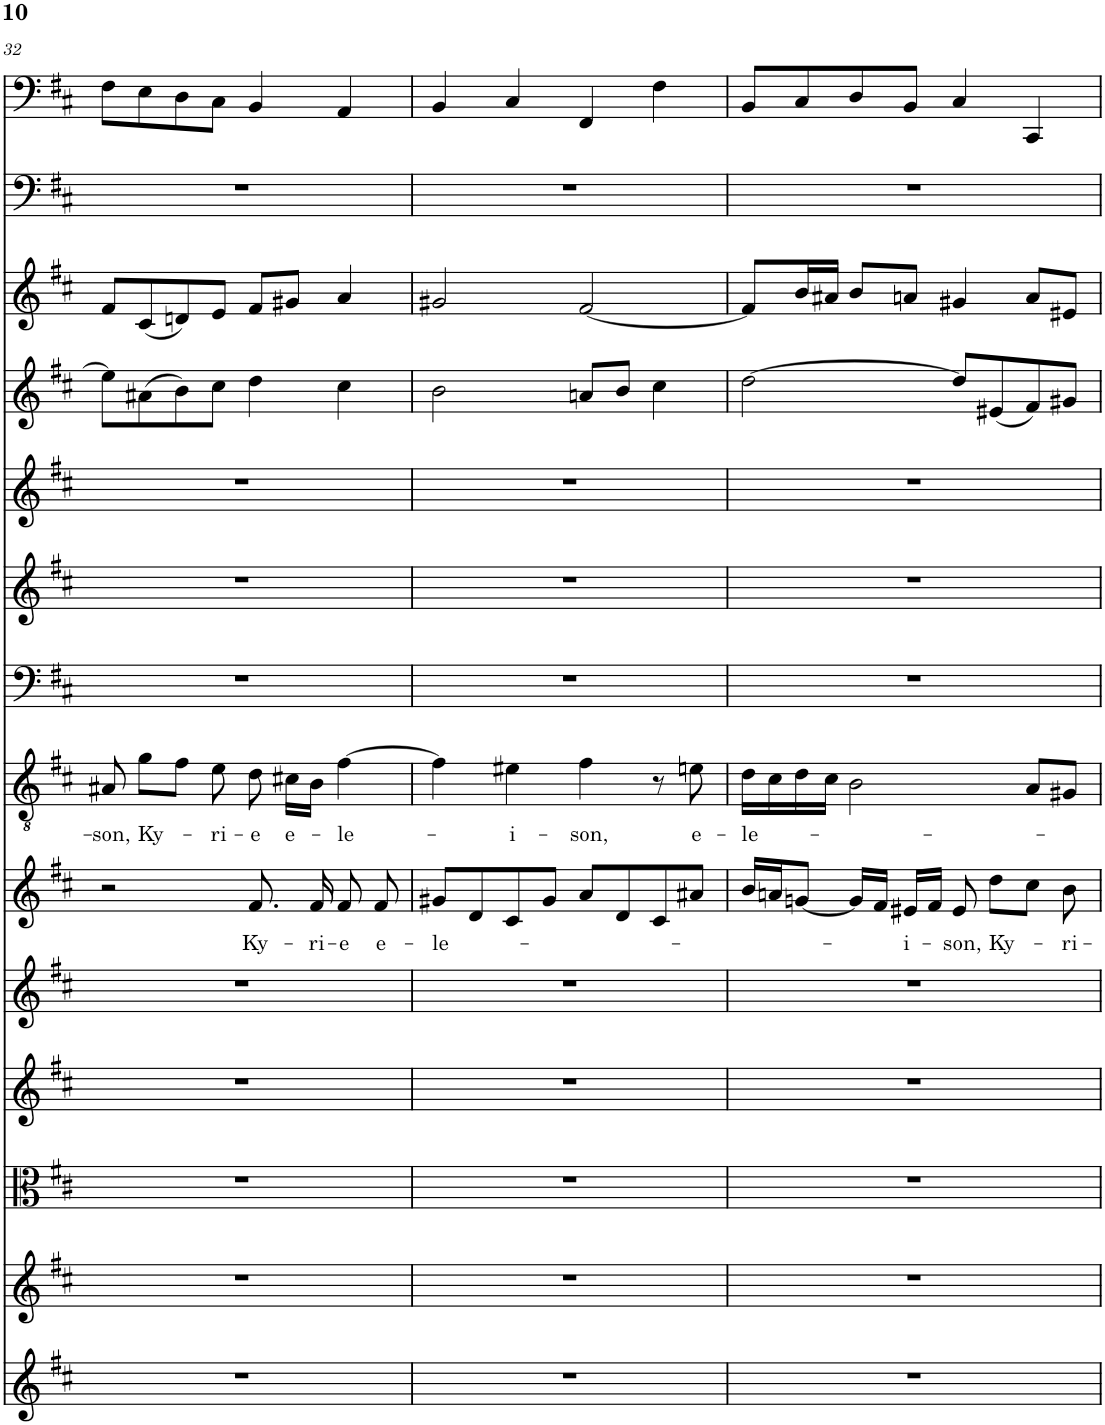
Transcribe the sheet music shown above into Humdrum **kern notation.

**kern	**kern	**kern	**kern	**kern	**kern	**text	**kern	**text	**kern	**kern	**kern	**kern	**kern	**kern	**kern
*part14	*part13	*part12	*part11	*part10	*part9	*part9	*part8	*part8	*part7	*part6	*part5	*part4	*part3	*part2	*part1
*staff14	*staff13	*staff12	*staff11	*staff10	*staff9	*staff9	*staff8	*staff8	*staff7	*staff6	*staff5	*staff4	*staff3	*staff2	*staff1
*I"Piano	*I"Piano	*I"Piano	*I"Piano	*I"Piano	*I"Piano	*	*I"Piano	*	*I"Piano	*I"Piano	*I"Piano	*I"Piano	*I"Piano	*I"Piano	*I"Piano
*I'Pno	*I'Pno	*I'Pno	*I'Pno	*I'Pno	*I'Pno	*	*I'Pno	*	*I'Pno	*I'Pno	*I'Pno	*I'Pno	*I'Pno	*I'Pno	*I'Pno
!!LO:PB:g=z
*clefG2	*clefG2	*clefC3	*clefG2	*clefG2	*clefG2	*	*clefGv2	*	*clefF4	*clefG2	*clefG2	*clefG2	*clefG2	*clefF4	*clefF4
*k[f#c#]	*k[f#c#]	*k[f#c#]	*k[f#c#]	*k[f#c#]	*k[f#c#]	*	*k[f#c#]	*	*k[f#c#]	*k[f#c#]	*k[f#c#]	*k[f#c#]	*k[f#c#]	*k[f#c#]	*k[f#c#]
*b:	*b:	*b:	*b:	*b:	*b:	*	*b:	*	*b:	*b:	*b:	*b:	*b:	*b:	*b:
*M4/4	*M4/4	*M4/4	*M4/4	*M4/4	*M4/4	*	*M4/4	*	*M4/4	*M4/4	*M4/4	*M4/4	*M4/4	*M4/4	*M4/4
=32	=32	=32	=32	=32	=32	=32	=32	=32	=32	=32	=32	=32	=32	=32	=32
!	!	!	!	!	!	!	!	!LO:LY:b	!	!	!	!	!	!	!
1r	1r	1r	1r	1r	2r	.	8A#X/	-son,	1r	1r	1r	8ee\L]	8f#/L	1r	8F#\L
!	!	!	!	!	!	!	!	!LO:LY:b	!	!	!	!	!	!	!
.	.	.	.	.	.	.	8g\L	Ky-	.	.	.	(8a#X\	(8c#/	.	8E\
.	.	.	.	.	.	.	8f#\J	.	.	.	.	8b\)	8dn/)	.	8D\
!	!	!	!	!	!	!	!	!LO:LY:b	!	!	!	!	!	!	!
.	.	.	.	.	.	.	8e\	-ri-	.	.	.	8cc#\J	8e/J	.	8C#\J
!	!	!	!	!	!	!LO:LY:b	!	!LO:LY:b	!	!	!	!	!	!	!
.	.	.	.	.	8.f#/	Ky-	8d\	-e	.	.	.	4dd\	8f#/L	.	4BB/
!	!	!	!	!	!	!	!	!LO:LY:b	!	!	!	!	!	!	!
.	.	.	.	.	.	.	16c#X\LL	e-	.	.	.	.	8g#X/J	.	.
!	!	!	!	!	!	!LO:LY:b	!	!	!	!	!	!	!	!	!
.	.	.	.	.	16f#/	-ri-	16B\JJ	.	.	.	.	.	.	.	.
!	!	!	!	!	!	!LO:LY:b	!	!LO:LY:b	!	!	!	!	!	!	!
.	.	.	.	.	8f#/	-e	[4f#\	-le-	.	.	.	4cc#\	4a/	.	4AA/
!	!	!	!	!	!	!LO:LY:b	!	!	!	!	!	!	!	!	!
.	.	.	.	.	8f#/	e-	.	.	.	.	.	.	.	.	.
=33	=33	=33	=33	=33	=33	=33	=33	=33	=33	=33	=33	=33	=33	=33	=33
!	!	!	!	!	!	!LO:LY:b	!	!	!	!	!	!	!	!	!
1r	1r	1r	1r	1r	8g#X/L	-le-	4f#\]	.	1r	1r	1r	2b\	2g#X/	1r	4BB/
.	.	.	.	.	8d/	.	.	.	.	.	.	.	.	.	.
!	!	!	!	!	!	!	!	!LO:LY:b	!	!	!	!	!	!	!
.	.	.	.	.	8c#/	.	4e#X\	-i-	.	.	.	.	.	.	4C#/
.	.	.	.	.	8g#/J	.	.	.	.	.	.	.	.	.	.
!	!	!	!	!	!	!	!	!LO:LY:b	!	!	!	!	!	!	!
.	.	.	.	.	8a/L	.	4f#\	-son,	.	.	.	8an/L	[2f#/	.	4FF#/
.	.	.	.	.	8d/	.	.	.	.	.	.	8b/J	.	.	.
.	.	.	.	.	8c#/	.	8r	.	.	.	.	4cc#\	.	.	4F#\
!	!	!	!	!	!	!	!	!LO:LY:b	!	!	!	!	!	!	!
.	.	.	.	.	8a#X/J	.	8en\	e-	.	.	.	.	.	.	.
=34	=34	=34	=34	=34	=34	=34	=34	=34	=34	=34	=34	=34	=34	=34	=34
!	!	!	!	!	!	!	!	!LO:LY:b	!	!	!	!	!	!	!
1r	1r	1r	1r	1r	16b/LL	.	16d\LL	-le-	1r	1r	1r	[2dd\	8f#/L]	1r	8BB/L
.	.	.	.	.	16an/J	.	16c#\	.	.	.	.	.	.	.	.
.	.	.	.	.	[8gn/J	.	16d\	.	.	.	.	.	16b/L	.	8C#/
.	.	.	.	.	.	.	16c#\JJ	.	.	.	.	.	16a#X/JJ	.	.
.	.	.	.	.	16g/LL]	.	2B\	.	.	.	.	.	8b/L	.	8D/
.	.	.	.	.	16f#/JJ	.	.	.	.	.	.	.	.	.	.
!	!	!	!	!	!	!LO:LY:b	!	!	!	!	!	!	!	!	!
.	.	.	.	.	16e#X/LL	-i-	.	.	.	.	.	.	8an/J	.	8BB/J
.	.	.	.	.	16f#/JJ	.	.	.	.	.	.	.	.	.	.
!	!	!	!	!	!	!LO:LY:b	!	!	!	!	!	!	!	!	!
.	.	.	.	.	8e#/	-son,	.	.	.	.	.	8dd/L]	4g#X/	.	4C#/
!	!	!	!	!	!	!LO:LY:b	!	!	!	!	!	!	!	!	!
.	.	.	.	.	8dd\L	Ky-	.	.	.	.	.	(8e#X/	.	.	.
.	.	.	.	.	8cc#\J	.	8A/L	.	.	.	.	8f#/)	8a/L	.	4CC#/
!	!	!	!	!	!	!LO:LY:b	!	!	!	!	!	!	!	!	!
.	.	.	.	.	8b\	-ri-	8G#X/J	.	.	.	.	8g#X/J	8e#X/J	.	.
=	=	=	=	=	=	=	=	=	=	=	=	=	=	=	=
*-	*-	*-	*-	*-	*-	*-	*-	*-	*-	*-	*-	*-	*-	*-	*-
